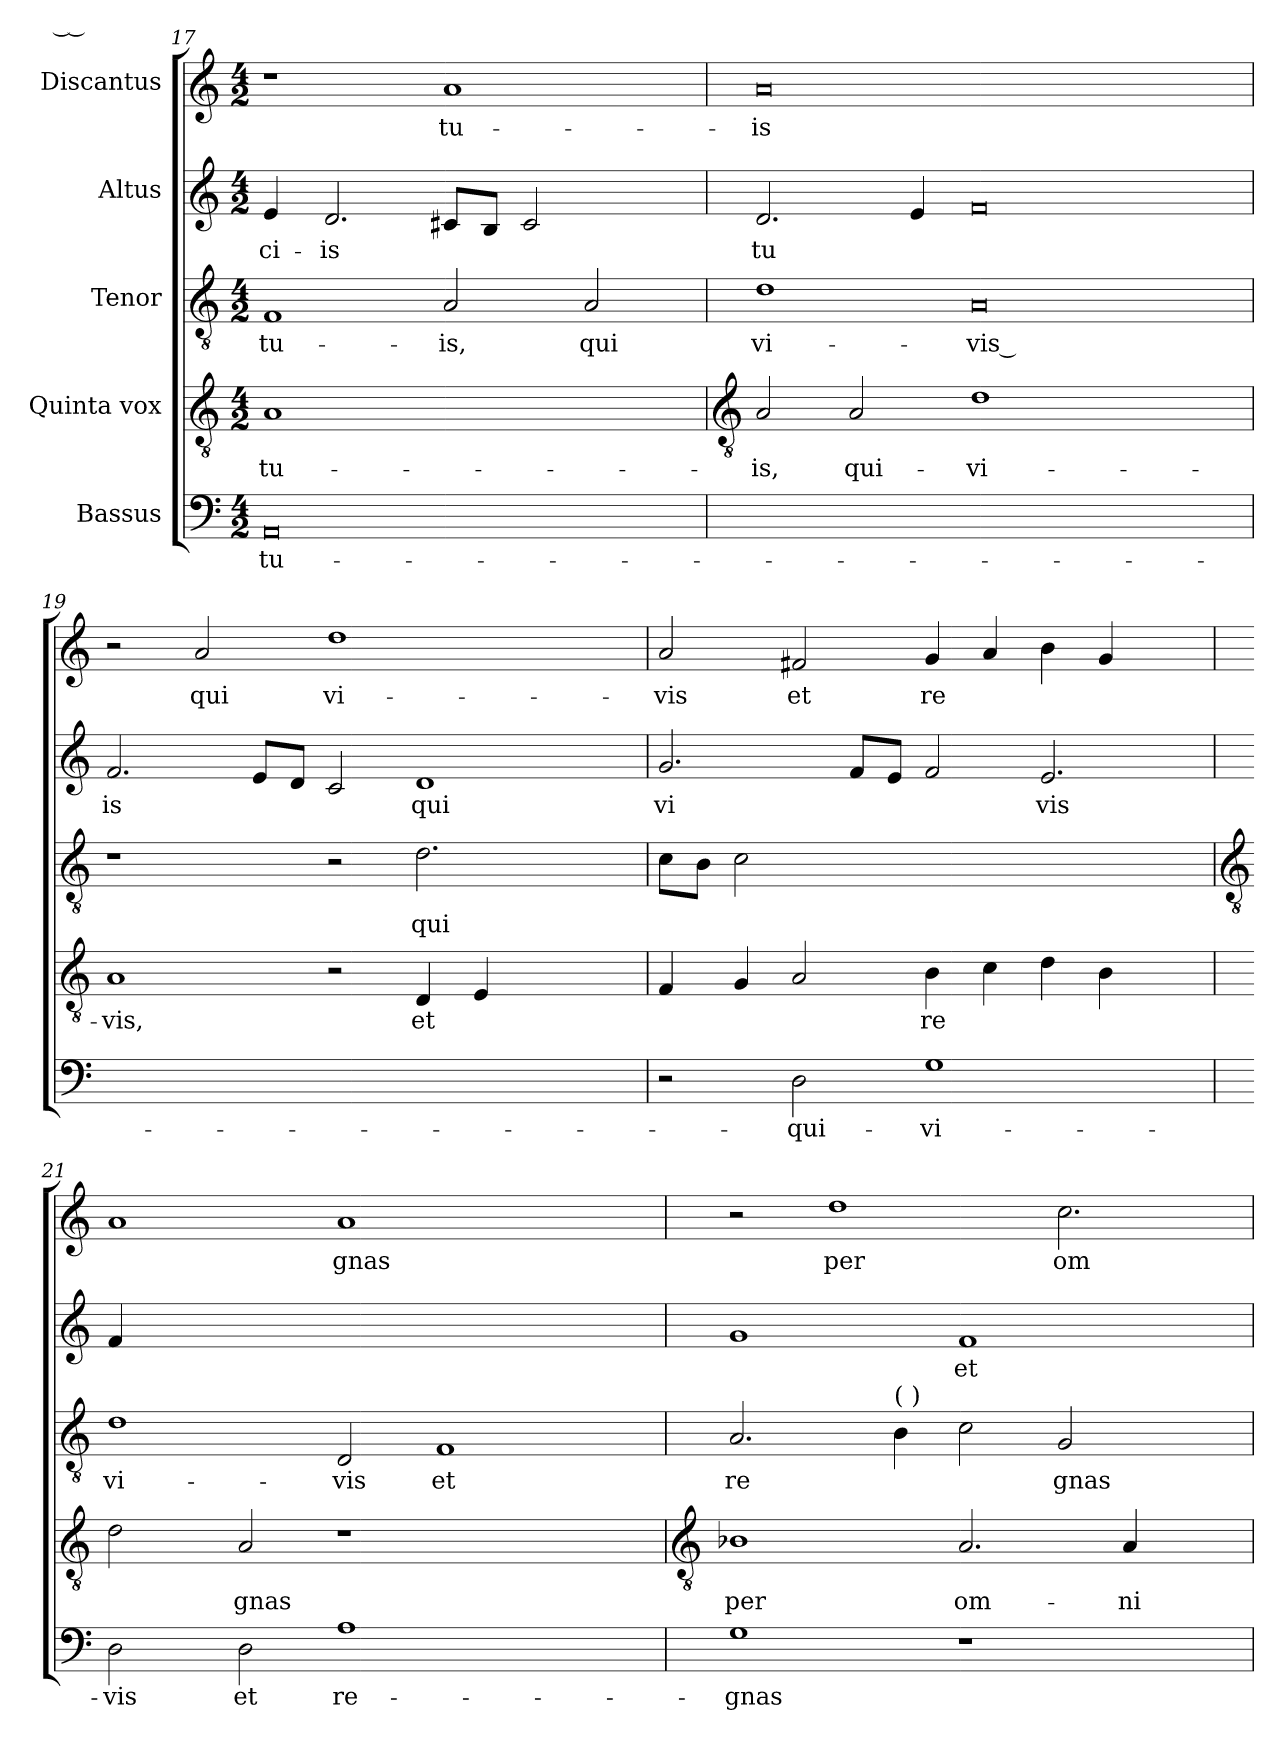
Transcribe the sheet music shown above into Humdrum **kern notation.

**kern	**text	**kern	**text	**kern	**text	**kern	**text	**kern	**text
*part5	*part5	*part4	*part4	*part3	*part3	*part2	*part2	*part1	*part1
*staff5	*staff5	*staff4	*staff4	*staff3	*staff3	*staff2	*staff2	*staff1	*staff1
*I"Bassus	*	*I"Quinta vox	*	*I"Tenor	*	*I"Altus	*	*I"Discantus	*
!!LO:LB:g=z
*clefF4	*	*clefGv2	*	*clefGv2	*	*clefG2	*	*clefG2	*
*k[]	*	*k[]	*	*k[]	*	*k[]	*	*k[]	*
*C:	*	*C:	*	*C:	*	*C:	*	*C:	*
*M4/2	*	*M4/2	*	*M4/2	*	*M4/2	*	*M4/2	*
=17	=17	=17	=17	=17	=17	=17	=17	=17	=17
!	!LO:LY:b	!	!LO:LY:b	!	!LO:LY:b	!	!LO:LY:b	!	!
0AA	tu-	1A	tu-	1F	tu-	4e	-ci-	1r	.
!	!	!	!	!	!	!	!LO:LY:b	!	!
.	.	.	.	.	.	2.d	-is	.	.
!	!	!	!	!	!LO:LY:b	!	!	!	!LO:LY:b
.	.	1ryy	.	2A	-is,	8c#L	.	1a	tu-
.	.	.	.	.	.	8BJ	.	.	.
.	.	.	.	.	.	2c#	.	.	.
!	!	!	!	!	!LO:LY:b	!	!	!	!
.	.	.	.	2A	qui	.	.	.	.
.	.	.	.	.	.	4ryy	.	.	.
!!LO:LB:g=z
=18	=18	=18	=18	=18	=18	=18	=18	=18	=18
*	*	*clefGv2	*	*	*	*	*	*	*
!	!LO:LY:b	!	!LO:LY:b	!	!LO:LY:b	!	!LO:LY:b	!	!LO:LY:b
[0Dyy	-is,	2A	-is,	1d	vi-	2.d	tu	0a	-is
!	!	!	!LO:LY:b	!	!	!	!	!	!
.	.	2A	qui-	.	.	.	.	.	.
.	.	.	.	.	.	4e	.	.	.
!	!	!	!LO:LY:b	!	!LO:LY:b	!	!	!	!
.	.	1d	-vi-	0A	-vis__	0f	.	.	.
1ryy	.	1ryy	.	.	.	.	.	1ryy	.
=19	=19	=19	=19	=19	=19	=19	=19	=19	=19
!	!	!	!LO:LY:b	!	!	!	!LO:LY:b	!	!
0Dyy]	.	1A	-vis,	1r	.	2.f	is	2r	.
!	!	!	!	!	!	!	!	!	!LO:LY:b
.	.	.	.	.	.	.	.	2a	qui
.	.	.	.	.	.	8eL	.	.	.
.	.	.	.	.	.	8dJ	.	.	.
!	!	!	!	!	!	!	!	!	!LO:LY:b
.	.	2r	.	2r	.	2c	.	1dd	vi-
!	!	!	!LO:LY:b	!	!LO:LY:b	!	!LO:LY:b	!	!
.	.	4D	et	2.d	qui	1d	qui	.	.
.	.	4E	.	.	.	.	.	.	.
2ryy	.	2ryy	.	.	.	.	.	2ryy	.
.	.	.	.	4ryy	.	.	.	.	.
=20	=20	=20	=20	=20	=20	=20	=20	=20	=20
!	!	!	!	!	!	!	!LO:LY:b	!	!LO:LY:b
2r	.	4F	.	8cL	.	2.g	vi	2a	-vis
.	.	.	.	8BJ	.	.	.	.	.
.	.	4G	.	2c	.	.	.	.	.
!	!LO:LY:b	!	!	!	!	!	!	!	!LO:LY:b
2D	qui-	2A	.	.	.	.	.	2f#X	et
.	.	.	.	1.ryy	.	8fL	.	.	.
.	.	.	.	.	.	8eJ	.	.	.
!	!LO:LY:b	!	!LO:LY:b	!	!	!	!	!	!LO:LY:b
1G	-vi-	4B	re	.	.	2f	.	4g	re
.	.	4c	.	.	.	.	.	4a	.
!	!	!	!	!	!	!	!LO:LY:b	!	!
.	.	4d	.	.	.	2.e	vis	4b	.
.	.	4B	.	.	.	.	.	4g	.
4ryy	.	4ryy	.	.	.	.	.	4ryy	.
!!LO:LB:g=z
=21	=21	=21	=21	=21	=21	=21	=21	=21	=21
*	*	*	*	*clefGv2	*	*	*	*	*
!	!LO:LY:b	!	!	!	!LO:LY:b	!	!	!	!
2D	-vis	2d	.	1d	vi-	4f	.	1a	.
.	.	.	.	.	.	0ryy	.	.	.
!	!LO:LY:b	!	!LO:LY:b	!	!	!	!	!	!
2D	et	2A	gnas	.	.	.	.	.	.
!	!LO:LY:b	!	!	!	!LO:LY:b	!	!	!	!LO:LY:b
1A	re-	1r	.	2D	-vis	.	.	1a	gnas
!	!	!	!	!	!LO:LY:b	!	!	!	!
.	.	.	.	1F	et	.	.	.	.
2ryy	.	2ryy	.	.	.	.	.	2ryy	.
.	.	.	.	.	.	4ryy	.	.	.
!!LO:LB:g=z
=22	=22	=22	=22	=22	=22	=22	=22	=22	=22
*	*	*clefGv2	*	*	*	*	*	*	*
!	!LO:LY:b	!	!LO:LY:b	!	!LO:LY:b	!	!LO:LY:b	!	!
1G	-gnas	1B-X	per	2.A	re	1g	___	2r	.
!	!	!	!	!	!	!	!	!	!LO:LY:b
.	.	.	.	.	.	.	.	1dd	per
!	!	!	!	!LO:TX:a:t=(  )	!	!	!	!	!
.	.	.	.	4B	.	.	.	.	.
!	!	!	!LO:LY:b	!	!	!	!LO:LY:b	!	!
1r	.	2.A	om-	2c	.	1f	et	.	.
!	!	!	!	!	!LO:LY:b	!	!	!	!LO:LY:b
.	.	.	.	2G	- gnas	.	.	2.cc	om
!	!	!	!LO:LY:b	!	!	!	!	!	!
.	.	4A	-ni-	.	.	.	.	.	.
4ryy	.	4ryy	.	4ryy	.	4ryy	.	.	.
=	=	=	=	=	=	=	=	=	=
*-	*-	*-	*-	*-	*-	*-	*-	*-	*-
